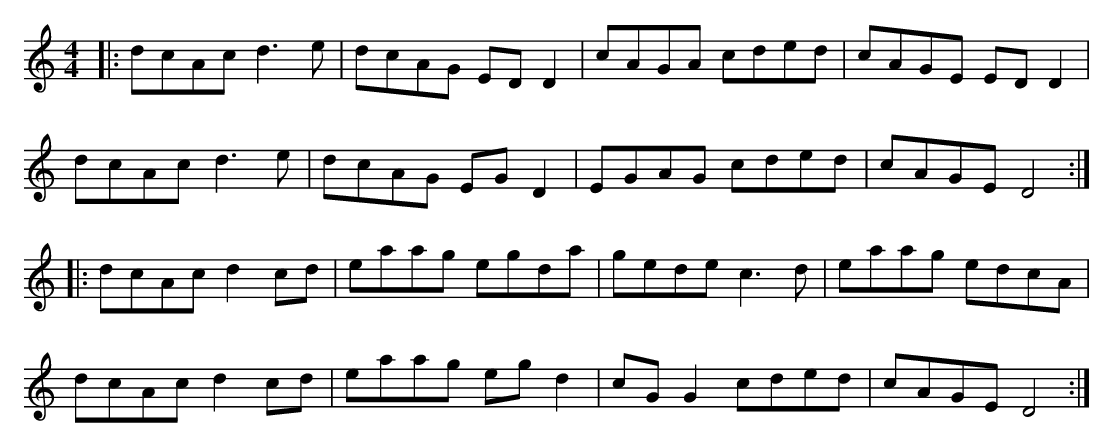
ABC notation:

X:1
M:4/4
K:Ddor
|:dcAc d3e|dcAG EDD2|cAGA cded|cAGE EDD2|
dcAc d3e|dcAG EGD2|EGAG cded|cAGE D4:|
|:dcAc d2cd|eaag egda|gede c3d|eaag edcA|
dcAc d2cd|eaag egd2|cGG2 cded|cAGE D4:|
